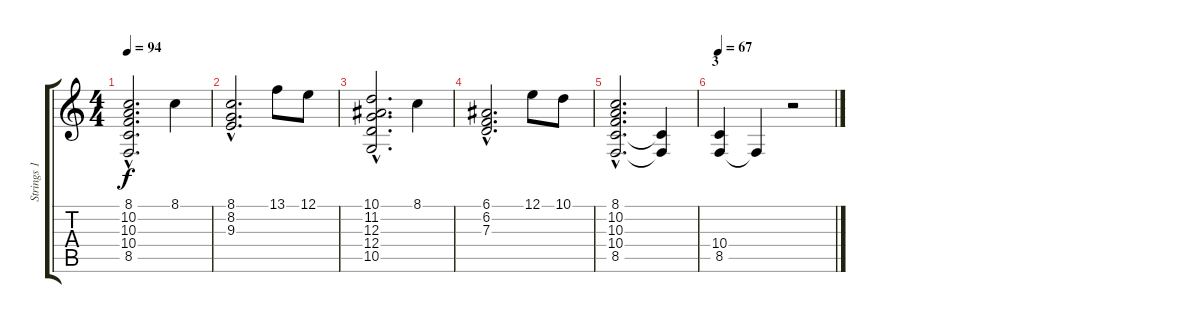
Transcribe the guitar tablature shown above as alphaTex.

\track ("Strings 1" "Strings 1") {instrument tremolostrings}
\staff {score tabs}
\tuning (E4 B3 G3 D3 A2 E2) {hide}
\ts (4 4)
\tempo 94
\clef g2
\ks c
(8.1{hac} 10.2{hac} 10.3{hac} 10.4{hac} 8.5{hac}).2{d dy f} 8.1.4 |
(8.1{hac} 8.2{hac} 9.3{hac}).2{d} 13.1.8 12.1.8 |
(10.1{hac} 11.2{hac} 12.3{hac} 12.4{hac} 10.5{hac}).2{d} 8.1.4 |
(6.1{hac} 6.2{hac} 7.3{hac}).2{d} 12.1.8 10.1.8 |
(8.1{hac} 10.2{hac} 10.3{hac} 10.4{hac} 8.5{hac}).2{d} (10.4{t} 8.5{t}).4 |
\section ("" "3")
\tempo 67
(10.4 8.5).4 8.5{t}.4 r.2
